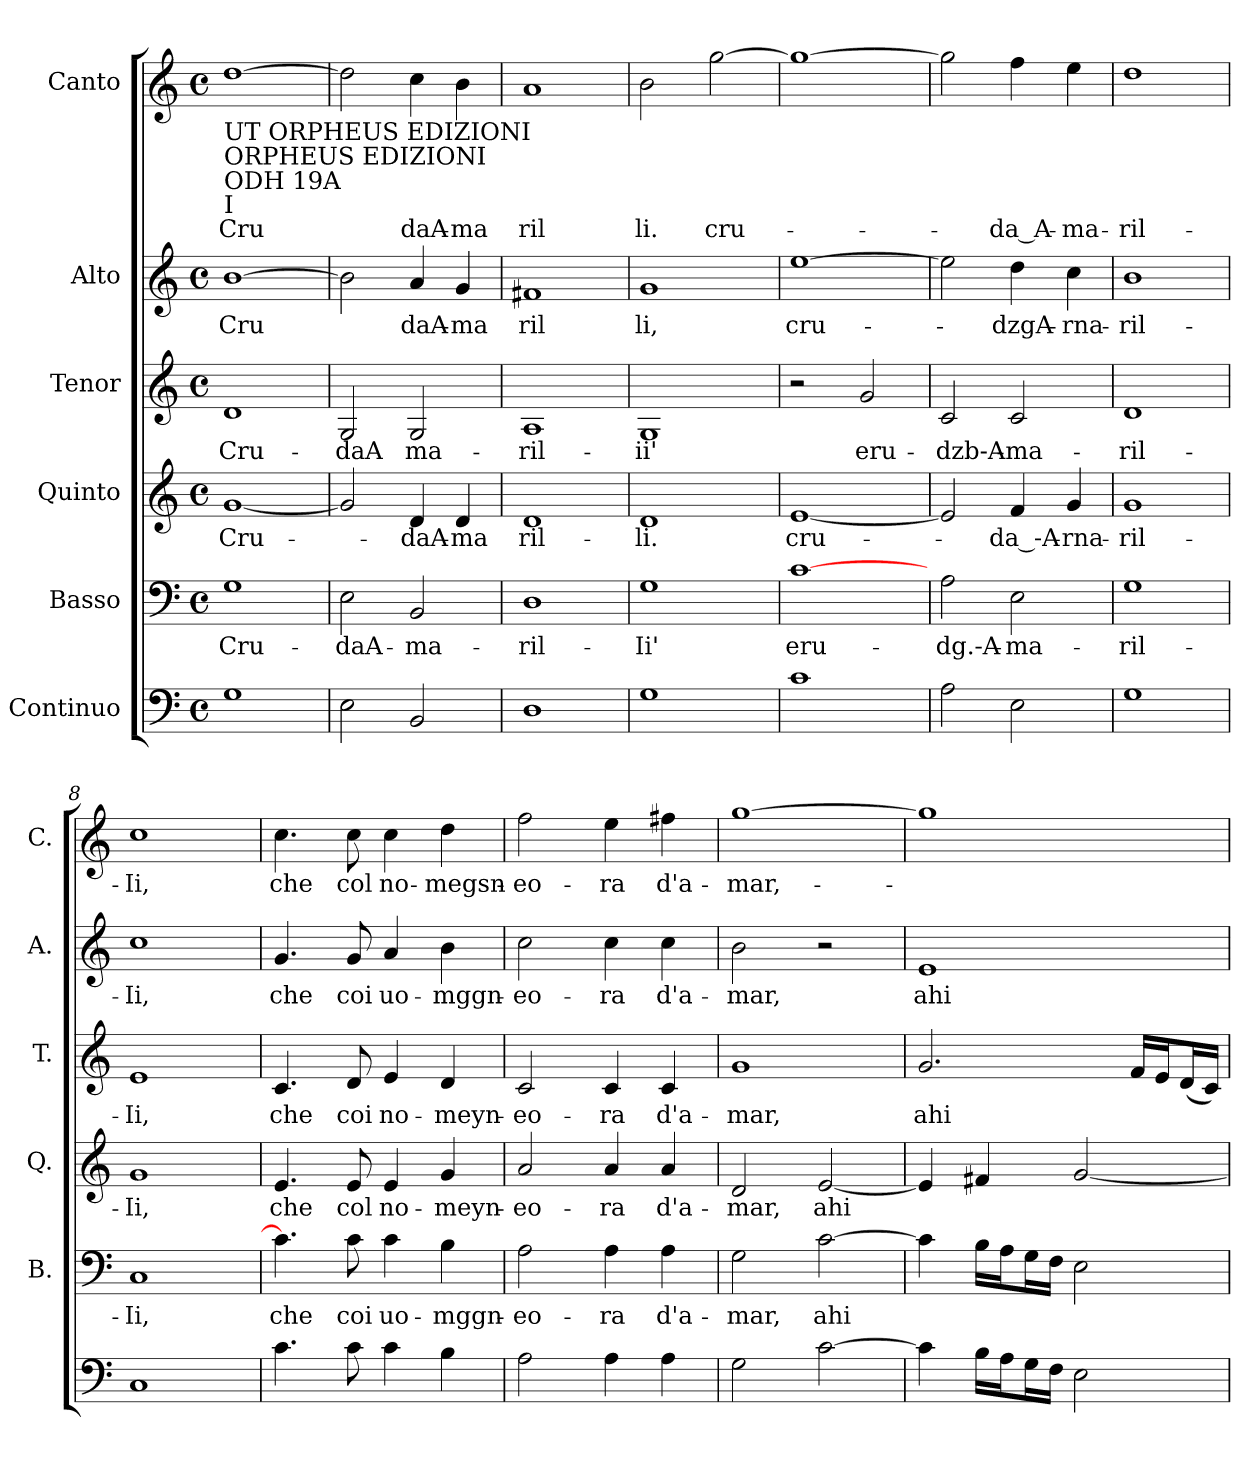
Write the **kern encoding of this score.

**kern	**kern	**text	**kern	**text	**kern	**text	**kern	**text	**kern	**text
*part6	*part5	*part5	*part4	*part4	*part3	*part3	*part2	*part2	*part1	*part1
*staff6	*staff5	*staff5	*staff4	*staff4	*staff3	*staff3	*staff2	*staff2	*staff1	*staff1
*I"Continuo	*I"Basso	*	*I"Quinto	*	*I"Tenor	*	*I"Alto	*	*I"Canto	*
*	*I'B.	*	*I'Q.	*	*I'T.	*	*I'A.	*	*I'C.	*
*clefF4	*clefF4	*	*clefG2	*	*clefG2	*	*clefG2	*	*clefG2	*
*k[]	*k[]	*	*k[]	*	*k[]	*	*k[]	*	*k[]	*
*M4/4	*M4/4	*	*M4/4	*	*M4/4	*	*M4/4	*	*M4/4	*
*met(c)	*met(c)	*	*met(c)	*	*met(c)	*	*met(c)	*	*met(c)	*
=1	=1	=1	=1	=1	=1	=1	=1	=1	=1	=1
!	!	!	!	!	!	!	!	!	!LO:TX:b:t=UT ORPHEUS EDIZIONI	!
!	!	!	!	!	!	!	!	!	!LO:TX:b:t=ORPHEUS EDIZIONI	!
!	!	!	!	!	!	!	!	!	!LO:TX:b:t=ODH 19A	!
!	!	!	!	!	!	!	!	!	!LO:TX:b:t=I	!
!	!	!LO:LY:b	!	!LO:LY:b	!	!LO:LY:b	!	!LO:LY:b	!	!LO:LY:b
1G	1G	-Cru-	[1g	-Cru-	1d	-Cru-	[1b	-Cru	[1dd	-Cru
=2	=2	=2	=2	=2	=2	=2	=2	=2	=2	=2
!	!	!LO:LY:b	!	!	!	!LO:LY:b	!	!	!	!
2E\	2E\	-daA-	2g/]	.	2G/	-daA	2b\]	.	2dd\]	.
!	!	!LO:LY:b	!	!LO:LY:b	!	!LO:LY:b	!	!LO:LY:b	!	!LO:LY:b
2BB/	2BB/	-ma-	4d/	-daA-	2G/	-ma-	4a/	-daA-	4cc\	-daA-
!	!	!	!	!LO:LY:b	!	!	!	!LO:LY:b	!	!LO:LY:b
.	.	.	4d/	-ma	.	.	4g/	-ma	4b\	-ma
=3	=3	=3	=3	=3	=3	=3	=3	=3	=3	=3
!	!	!LO:LY:b	!	!LO:LY:b	!	!LO:LY:b	!	!LO:LY:b	!	!LO:LY:b
1D	1D	-ril-	1d	-ril-	1A	-ril-	1f#X	-ril	1a	-ril
=4	=4	=4	=4	=4	=4	=4	=4	=4	=4	=4
!	!	!LO:LY:b	!	!LO:LY:b	!	!LO:LY:b	!	!LO:LY:b	!	!LO:LY:b
1G	1G	-Ii'	1d	-li.	1G	-ii'	1g	-li,	2b\	-li.
!	!	!	!	!	!	!	!	!	!	!LO:LY:b
.	.	.	.	.	.	.	.	.	[2gg\	-cru-
=5	=5	=5	=5	=5	=5	=5	=5	=5	=5	=5
!	!	!LO:LY:b	!	!LO:LY:b	!	!	!	!LO:LY:b	!	!
1c	[1c	-eru-	[1e	-cru-	2r	.	[1ee	-cru-	1gg_	.
!	!	!	!	!	!	!LO:LY:b	!	!	!	!
.	.	.	.	.	2g/	-eru-	.	.	.	.
=6	=6	=6	=6	=6	=6	=6	=6	=6	=6	=6
!	!	!LO:LY:b	!	!	!	!LO:LY:b	!	!	!	!
2A\	2A\	-dg.-A-	2e/]	.	2c/	-dzb-A-	2ee\]	.	2gg\]	.
!	!	!LO:LY:b	!	!LO:LY:b	!	!LO:LY:b	!	!LO:LY:b	!	!LO:LY:b
2E\	2E\	-ma-	4f/	-da_-A-	2c/	-ma-	4dd\	-dzgA-	4ff\	-da_A-
!	!	!	!	!LO:LY:b	!	!	!	!LO:LY:b	!	!LO:LY:b
.	.	.	4g/	-rna-	.	.	4cc\	-rna-	4ee\	-ma-
=7	=7	=7	=7	=7	=7	=7	=7	=7	=7	=7
!	!	!LO:LY:b	!	!LO:LY:b	!	!LO:LY:b	!	!LO:LY:b	!	!LO:LY:b
1G	1G	-ril-	1g	-ril-	1d	-ril-	1b	-ril-	1dd	-ril-
=8	=8	=8	=8	=8	=8	=8	=8	=8	=8	=8
!	!	!LO:LY:b	!	!LO:LY:b	!	!LO:LY:b	!	!LO:LY:b	!	!LO:LY:b
1C	1C	-Ii,	1g	-Ii,	1e	-Ii,	1cc	-Ii,	1cc	-Ii,
=9	=9	=9	=9	=9	=9	=9	=9	=9	=9	=9
!	!	!LO:LY:b	!	!LO:LY:b	!	!LO:LY:b	!	!LO:LY:b	!	!LO:LY:b
4.c\	4.c\]	-che	4.e/	-che	4.c/	-che	4.g/	-che	4.cc\	-che
!	!	!LO:LY:b	!	!LO:LY:b	!	!LO:LY:b	!	!LO:LY:b	!	!LO:LY:b
8c\	8c\	-coi	8e/	-col	8d/	-coi	8g/	-coi	8cc\	-col
!	!	!LO:LY:b	!	!LO:LY:b	!	!LO:LY:b	!	!LO:LY:b	!	!LO:LY:b
4c\	4c\	-uo-	4e/	-no-	4e/	-no-	4a/	-uo-	4cc\	-no-
!	!	!LO:LY:b	!	!LO:LY:b	!	!LO:LY:b	!	!LO:LY:b	!	!LO:LY:b
4B\	4B\	-mggn-	4g/	-meyn-	4d/	-meyn-	4b\	-mggn-	4dd\	-megsn-
=10	=10	=10	=10	=10	=10	=10	=10	=10	=10	=10
!	!	!LO:LY:b	!	!LO:LY:b	!	!LO:LY:b	!	!LO:LY:b	!	!LO:LY:b
2A\	2A\	-eo-	2a/	-eo-	2c/	-eo-	2cc\	-eo-	2ff\	-eo-
!	!	!LO:LY:b	!	!LO:LY:b	!	!LO:LY:b	!	!LO:LY:b	!	!LO:LY:b
4A\	4A\	-ra	4a/	-ra	4c/	-ra	4cc\	-ra	4ee\	-ra
!	!	!LO:LY:b	!	!LO:LY:b	!	!LO:LY:b	!	!LO:LY:b	!	!LO:LY:b
4A\	4A\	-d'a-	4a/	-d'a-	4c/	-d'a-	4cc\	-d'a-	4ff#X\	-d'a-
!!LO:LB:g=z
=11	=11	=11	=11	=11	=11	=11	=11	=11	=11	=11
!	!	!LO:LY:b	!	!LO:LY:b	!	!LO:LY:b	!	!LO:LY:b	!	!LO:LY:b
2G\	2G\	-mar,	2d/	-mar,	1g	-mar,	2b\	-mar,	[1gg	-mar,-
!	!	!LO:LY:b	!	!LO:LY:b	!	!	!	!	!	!
[2c\	[2c\	-ahi	[2e/	-ahi	.	.	2r	.	.	.
=12	=12	=12	=12	=12	=12	=12	=12	=12	=12	=12
!	!	!	!	!	!	!LO:LY:b	!	!LO:LY:b	!	!
4c\]	4c\]	.	4e/]	.	2.g/	-ahi	1e	-ahi	1gg]	.
16B\LL	16B\LL	.	4f#X/	.	.	.	.	.	.	.
16A\J	16A\J	.	.	.	.	.	.	.	.	.
16G\L	16G\L	.	.	.	.	.	.	.	.	.
16F\JJ	16F\JJ	.	.	.	.	.	.	.	.	.
2E\	2E\	.	[2g/	.	.	.	.	.	.	.
.	.	.	.	.	16f/LL	.	.	.	.	.
.	.	.	.	.	16e/J	.	.	.	.	.
.	.	.	.	.	(<16d/L	.	.	.	.	.
.	.	.	.	.	16c/JJ)	.	.	.	.	.
=	=	=	=	=	=	=	=	=	=	=
*-	*-	*-	*-	*-	*-	*-	*-	*-	*-	*-
